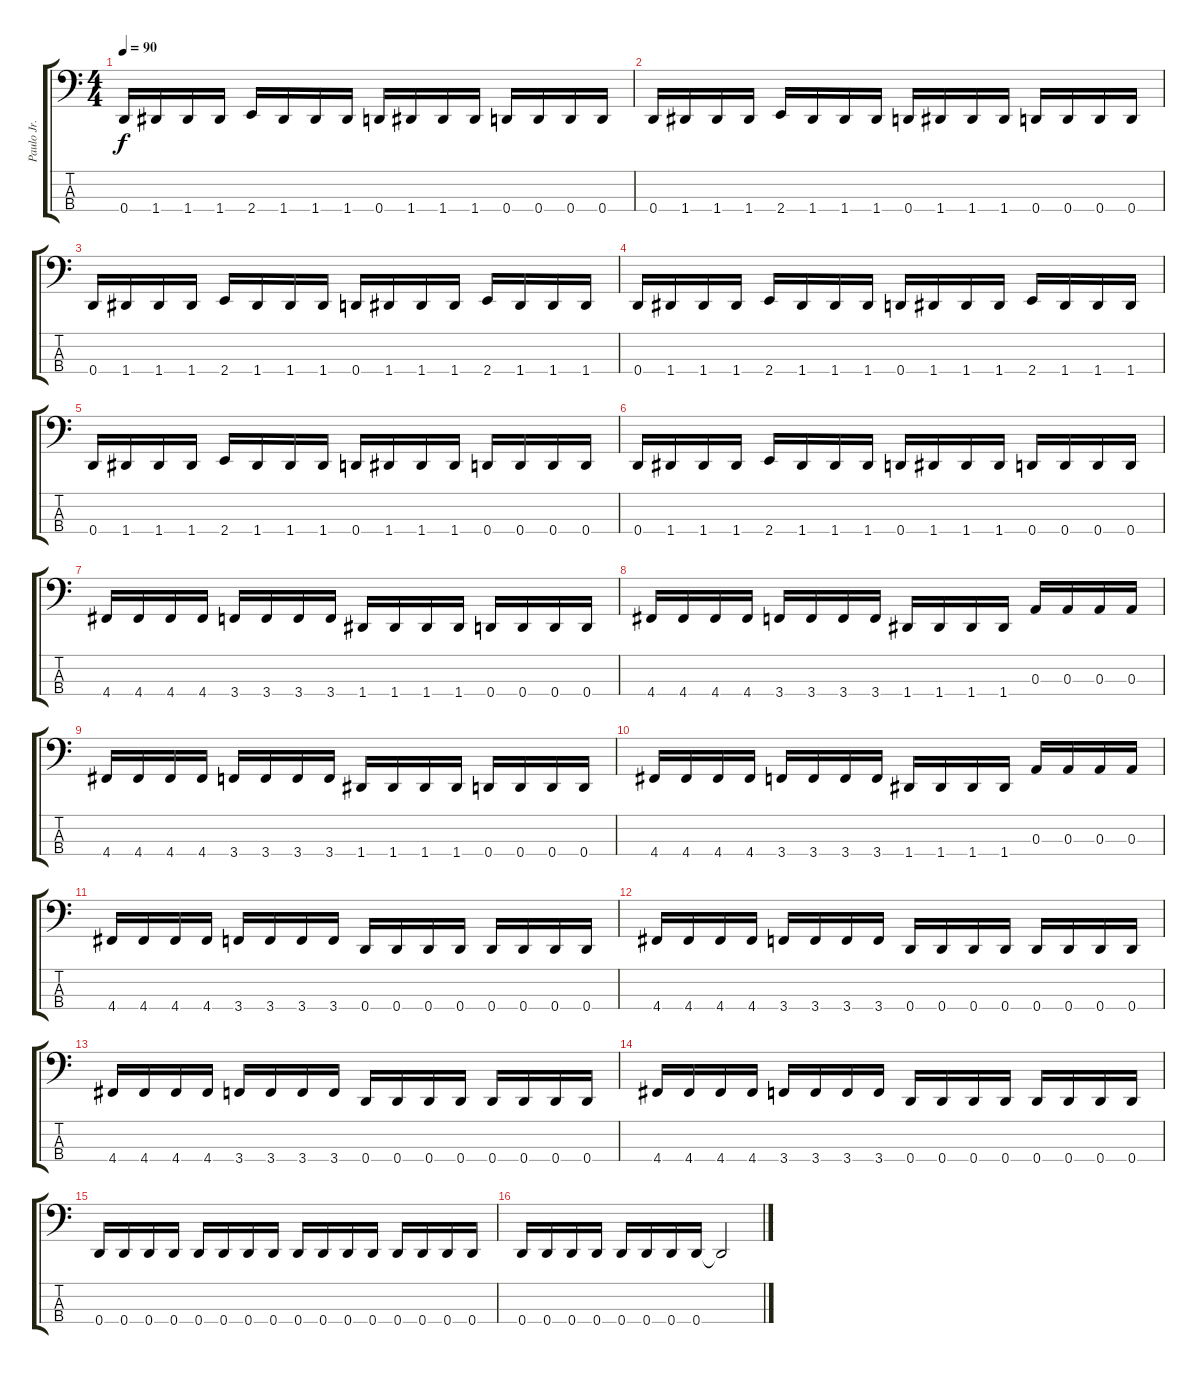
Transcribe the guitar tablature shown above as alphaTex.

\track ("Paulo Jr." "Paulo Jr.") {instrument electricbasspick}
\staff {score tabs}
\tuning (G2 D2 A1 D1) {hide}
\ts (4 4)
\tempo 90
\clef f4
\ks c
0.4.16{dy f} 1.4.16 1.4.16 1.4.16 2.4.16 1.4.16 1.4.16 1.4.16 0.4.16 1.4.16 1.4.16 1.4.16 0.4.16 0.4.16 0.4.16 0.4.16 |
0.4.16 1.4.16 1.4.16 1.4.16 2.4.16 1.4.16 1.4.16 1.4.16 0.4.16 1.4.16 1.4.16 1.4.16 0.4.16 0.4.16 0.4.16 0.4.16 |
\section ("" "")
0.4.16 1.4.16 1.4.16 1.4.16 2.4.16 1.4.16 1.4.16 1.4.16 0.4.16 1.4.16 1.4.16 1.4.16 2.4.16 1.4.16 1.4.16 1.4.16 |
0.4.16 1.4.16 1.4.16 1.4.16 2.4.16 1.4.16 1.4.16 1.4.16 0.4.16 1.4.16 1.4.16 1.4.16 2.4.16 1.4.16 1.4.16 1.4.16 |
0.4.16 1.4.16 1.4.16 1.4.16 2.4.16 1.4.16 1.4.16 1.4.16 0.4.16 1.4.16 1.4.16 1.4.16 0.4.16 0.4.16 0.4.16 0.4.16 |
0.4.16 1.4.16 1.4.16 1.4.16 2.4.16 1.4.16 1.4.16 1.4.16 0.4.16 1.4.16 1.4.16 1.4.16 0.4.16 0.4.16 0.4.16 0.4.16 |
\section ("" "")
4.4.16 4.4.16 4.4.16 4.4.16 3.4.16 3.4.16 3.4.16 3.4.16 1.4.16 1.4.16 1.4.16 1.4.16 0.4.16 0.4.16 0.4.16 0.4.16 |
4.4.16 4.4.16 4.4.16 4.4.16 3.4.16 3.4.16 3.4.16 3.4.16 1.4.16 1.4.16 1.4.16 1.4.16 0.3.16 0.3.16 0.3.16 0.3.16 |
4.4.16 4.4.16 4.4.16 4.4.16 3.4.16 3.4.16 3.4.16 3.4.16 1.4.16 1.4.16 1.4.16 1.4.16 0.4.16 0.4.16 0.4.16 0.4.16 |
4.4.16 4.4.16 4.4.16 4.4.16 3.4.16 3.4.16 3.4.16 3.4.16 1.4.16 1.4.16 1.4.16 1.4.16 0.3.16 0.3.16 0.3.16 0.3.16 |
\section ("" "")
4.4.16 4.4.16 4.4.16 4.4.16 3.4.16 3.4.16 3.4.16 3.4.16 0.4.16 0.4.16 0.4.16 0.4.16 0.4.16 0.4.16 0.4.16 0.4.16 |
4.4.16 4.4.16 4.4.16 4.4.16 3.4.16 3.4.16 3.4.16 3.4.16 0.4.16 0.4.16 0.4.16 0.4.16 0.4.16 0.4.16 0.4.16 0.4.16 |
4.4.16 4.4.16 4.4.16 4.4.16 3.4.16 3.4.16 3.4.16 3.4.16 0.4.16 0.4.16 0.4.16 0.4.16 0.4.16 0.4.16 0.4.16 0.4.16 |
4.4.16 4.4.16 4.4.16 4.4.16 3.4.16 3.4.16 3.4.16 3.4.16 0.4.16 0.4.16 0.4.16 0.4.16 0.4.16 0.4.16 0.4.16 0.4.16 |
0.4.16 0.4.16 0.4.16 0.4.16 0.4.16 0.4.16 0.4.16 0.4.16 0.4.16 0.4.16 0.4.16 0.4.16 0.4.16 0.4.16 0.4.16 0.4.16 |
0.4.16 0.4.16 0.4.16 0.4.16 0.4.16 0.4.16 0.4.16 0.4.16 0.4{t}.2
